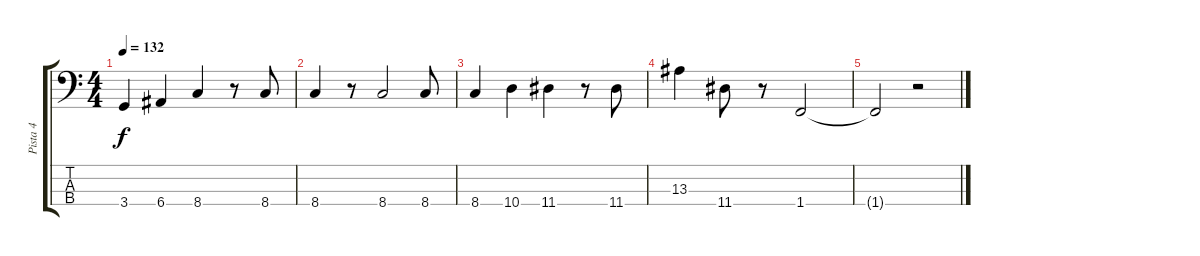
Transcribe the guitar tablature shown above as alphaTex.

\track ("Pista 4" "Pista 4") {instrument electricbassfinger}
\staff {score tabs}
\tuning (G2 D2 A1 E1) {hide}
\ts (4 4)
\tempo 132
\clef f4
\ks c
3.4.4{dy f} 6.4.4 8.4.4 r.8 8.4.8 |
8.4.4 r.8 8.4.2 8.4.8 |
8.4.4 10.4.4 11.4.4 r.8 11.4.8 |
13.3.4 11.4.8 r.8 1.4.2 |
1.4{t}.2 r.2
